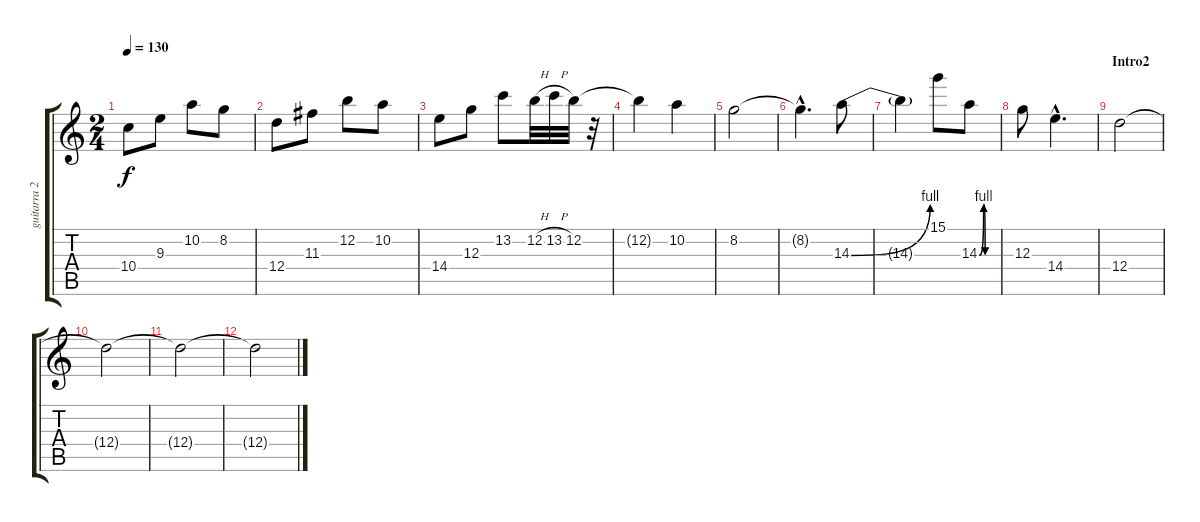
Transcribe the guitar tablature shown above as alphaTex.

\track ("guitarra 2" "guitarra 2") {instrument acousticguitarsteel}
\staff {score tabs}
\tuning (E4 B3 G3 D3 A2 E2) {hide}
\ts (2 4)
\tempo 130
\clef g2
\ks c
10.4.8{dy f} 9.3.8 10.2.8 8.2.8 |
12.4.8 11.3.8 12.2.8 10.2.8 |
14.4.8 12.3.8 13.2.8 12.2{h}.32 13.2{h}.32 12.2.32 r.32 |
12.2{t}.4 10.2.4 |
8.2.2 |
8.2{hac t}.4{d} 14.3{be (bend 0 0 60 4)}.8 |
14.3{t}.4 15.1.8 14.3{be (custom 0 0 15 4 20 0 45 0 60 0)}.8 |
12.3.8 14.4{hac}.4{d} |
\section ("" "Intro2")
12.4.2{volume 0} |
12.4{t}.2 |
12.4{t}.2 |
12.4{t}.2
